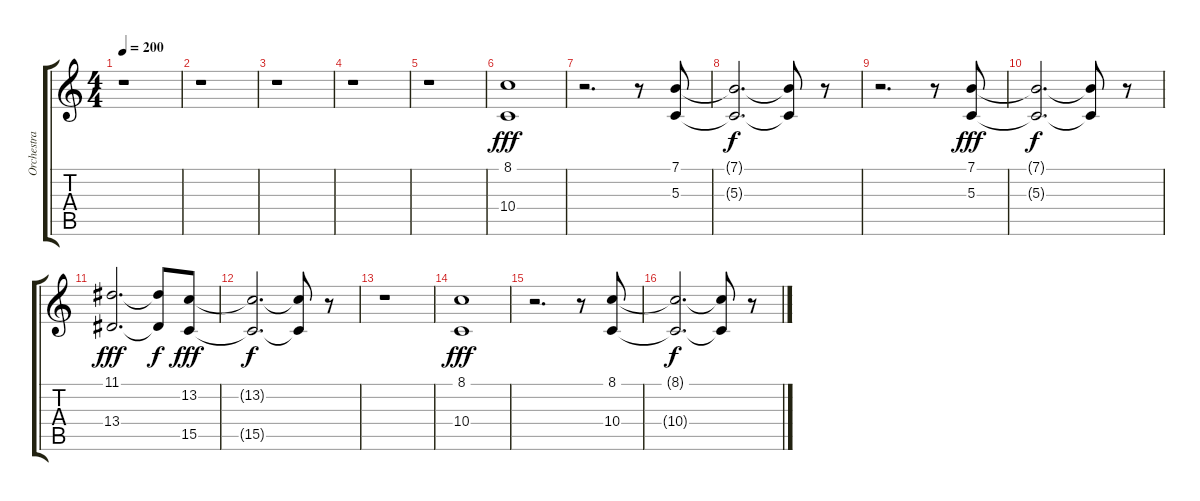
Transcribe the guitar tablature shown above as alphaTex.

\track ("Orchestra Hit" "Orchestra ") {instrument orchestrahit}
\staff {score tabs}
\tuning (E4 B3 G3 D3 A2 E2) {hide}
\ts (4 4)
\tempo 200
\clef g2
\ks c
r.1{dy f} |
r.1 |
r.1 |
r.1 |
r.1 |
(8.1 10.4).1{dy fff} |
r.2{d} r.8 (7.1 5.3).8 |
(7.1{t} 5.3{t}).2{d dy f} (7.1{t} 5.3{t}).8 r.8 |
r.2{d} r.8 (7.1 5.3).8{dy fff} |
(7.1{t} 5.3{t}).2{d dy f} (7.1{t} 5.3{t}).8 r.8 |
(11.1 13.4).2{d dy fff} (11.1{t} 13.4{t}).8{dy f} (13.2 15.5).8{dy fff} |
(13.2{t} 15.5{t}).2{d dy f} (13.2{t} 15.5{t}).8 r.8 |
r.1 |
(8.1 10.4).1{dy fff} |
r.2{d} r.8 (8.1 10.4).8 |
(8.1{t} 10.4{t}).2{d dy f} (8.1{t} 10.4{t}).8 r.8
